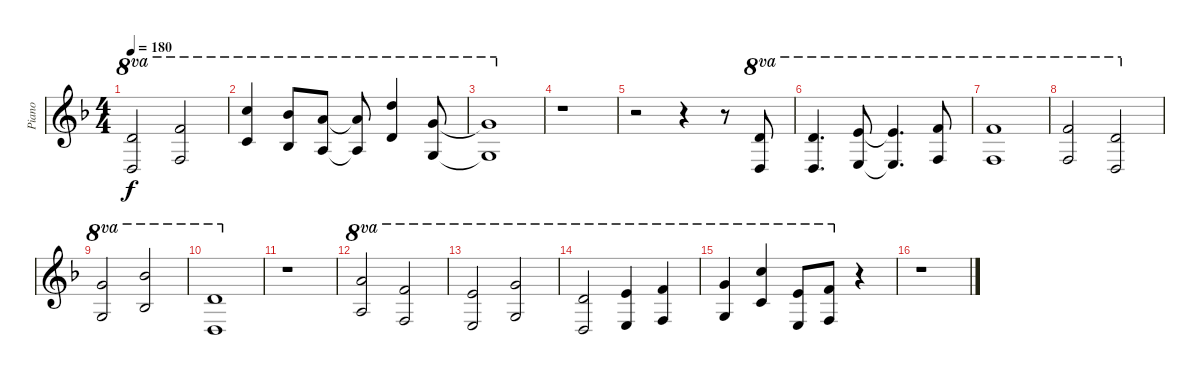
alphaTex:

\track ("Piano" "Piano") {instrument acousticgrandpiano}
\staff {score}
\tuning (E4 B3 G3 D3 A2 E2) {hide}
\ts (4 4)
\tempo 180
\clef g2
\ks f
(15.2 7.3).2{ot 8va dy f} (1.1 18.2).2{ot 8va} |
(20.1 17.3).4{ot 8va} (6.1 23.2).8{ot 8va} (17.1 10.2).8{ot 8va} (17.1{t} 10.2{t}).8{ot 8va} (22.1 15.2).4{ot 8va} (15.1 8.2).8{ot 8va} |
(15.1{t} 8.2{t}).1{ot 8va} |
r.1 |
r.2 r.4 r.8 (15.2 7.3).8{ot 8va} |
(15.2 7.3).4{d ot 8va} (0.1 17.2).8{ot 8va} (0.1{t} 17.2{t}).4{d ot 8va} (1.1 18.2).8{ot 8va} |
(1.1 18.2).1{ot 8va} |
(1.1 18.2).2{ot 8va} (10.1 3.2).2{ot 8va} |
(3.1 20.2).2{ot 8va} (18.1 11.2).2{ot 8va} |
(15.2 7.3).1{ot 8va} |
r.1 |
(5.1 22.2).2{ot 8va} (13.1 6.2).2{ot 8va} |
(0.1 17.2).2{ot 8va} (15.1 8.2).2{ot 8va} |
(15.2 7.3).2{ot 8va} (12.1 5.2).4{ot 8va} (13.1 6.2).4{ot 8va} |
(3.1 20.2).4{ot 8va} (20.1 13.2).4{ot 8va} (12.1 5.2).8{ot 8va} (13.1 6.2).8{ot 8va} r.4 |
r.1
